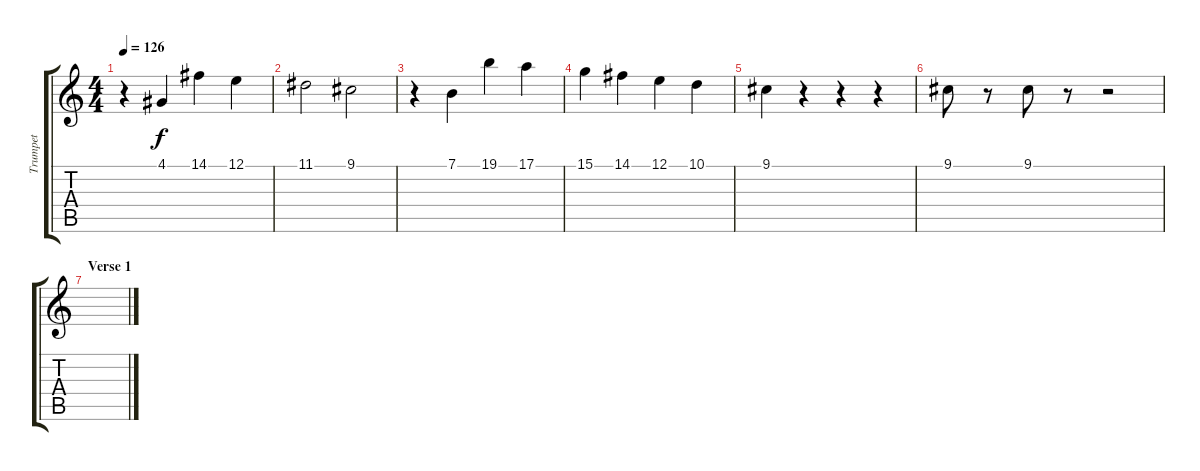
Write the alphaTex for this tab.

\track ("Trumpet" "Trumpet") {instrument trumpet}
\staff {score tabs}
\tuning (E4 B3 G3 D3 A2 E2) {hide}
\ts (4 4)
\tempo 126
\clef g2
\ks c
r.4{dy f} 4.1.4 14.1.4 12.1.4 |
11.1.2 9.1.2 |
r.4 7.1.4 19.1.4 17.1.4 |
15.1.4 14.1.4 12.1.4 10.1.4 |
9.1.4 r.4 r.4 r.4 |
9.1.8 r.8 9.1.8 r.8 r.2 |
\section ("" "Verse 1")
